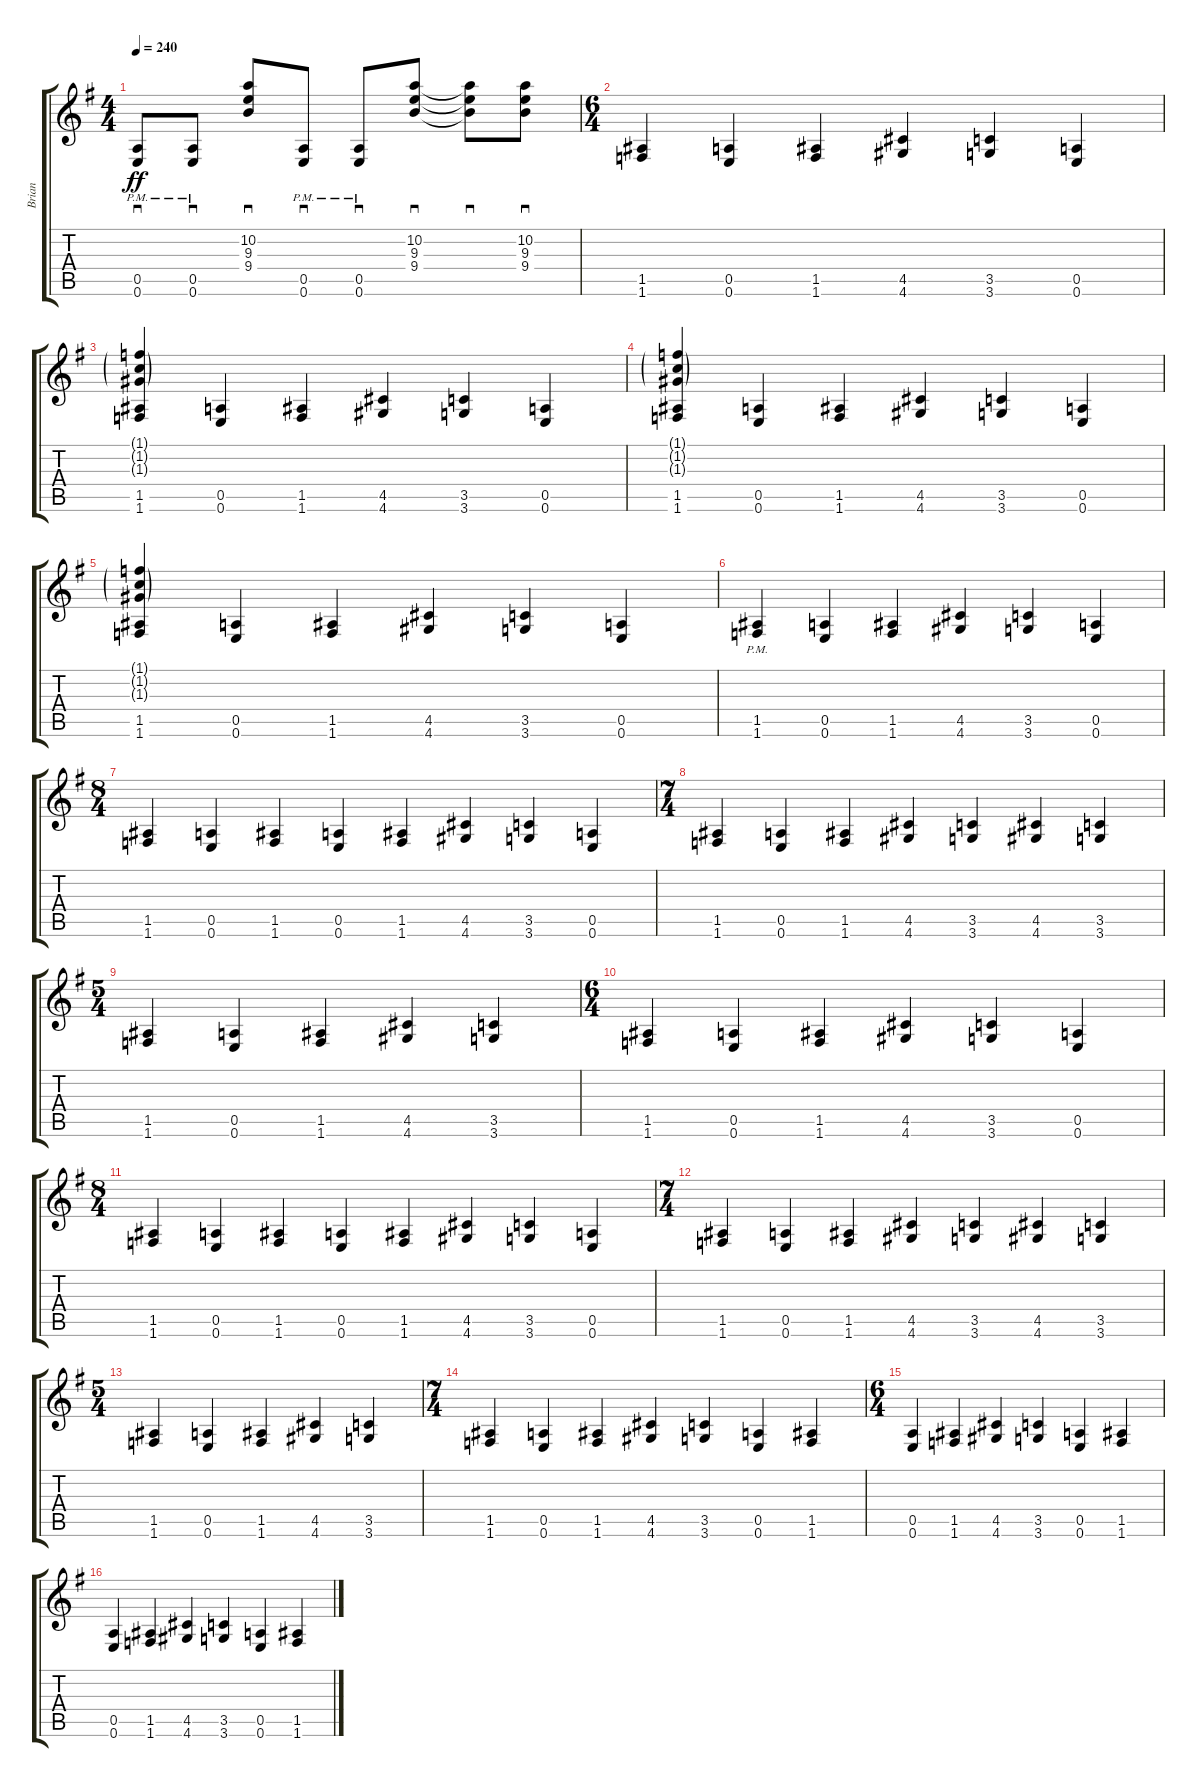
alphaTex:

\track ("Brian" "Brian") {instrument distortionguitar}
\staff {score tabs}
\tuning (E4 B3 G3 D3 A2 E2) {hide}
\ts (4 4)
\tempo 240
\clef g2
\ks g
(0.5{pm} 0.6{pm}).8{sd dy ff} (0.5{pm} 0.6{pm}).8{sd} (10.2 9.3 9.4).8{sd} (0.5{pm} 0.6{pm}).8{sd} (0.5{pm} 0.6{pm}).8{sd} (10.2 9.3 9.4).8{sd} (10.2{t} 9.3{t} 9.4{t}).8{sd} (10.2 9.3 9.4).8{sd} |
\ts (6 4)
(1.5 1.6).4 (0.5 0.6).4 (1.5 1.6).4 (4.5 4.6).4 (3.5 3.6).4 (0.5 0.6).4 |
(1.1{g} 1.2{g} 1.3{g} 1.5 1.6).4 (0.5 0.6).4 (1.5 1.6).4 (4.5 4.6).4 (3.5 3.6).4 (0.5 0.6).4 |
(1.1{g} 1.2{g} 1.3{g} 1.5 1.6).4 (0.5 0.6).4 (1.5 1.6).4 (4.5 4.6).4 (3.5 3.6).4 (0.5 0.6).4 |
(1.1{g} 1.2{g} 1.3{g} 1.5 1.6).4 (0.5 0.6).4 (1.5 1.6).4 (4.5 4.6).4 (3.5 3.6).4 (0.5 0.6).4 |
(1.5{pm} 1.6{pm}).4 (0.5 0.6).4 (1.5 1.6).4 (4.5 4.6).4 (3.5 3.6).4 (0.5 0.6).4 |
\ts (8 4)
(1.5 1.6).4 (0.5 0.6).4 (1.5 1.6).4 (0.5 0.6).4 (1.5 1.6).4 (4.5 4.6).4 (3.5 3.6).4 (0.5 0.6).4 |
\ts (7 4)
(1.5 1.6).4 (0.5 0.6).4 (1.5 1.6).4 (4.5 4.6).4 (3.5 3.6).4 (4.5 4.6).4 (3.5 3.6).4 |
\ts (5 4)
(1.5 1.6).4 (0.5 0.6).4 (1.5 1.6).4 (4.5 4.6).4 (3.5 3.6).4 |
\ts (6 4)
(1.5 1.6).4 (0.5 0.6).4 (1.5 1.6).4 (4.5 4.6).4 (3.5 3.6).4 (0.5 0.6).4 |
\ts (8 4)
(1.5 1.6).4 (0.5 0.6).4 (1.5 1.6).4 (0.5 0.6).4 (1.5 1.6).4 (4.5 4.6).4 (3.5 3.6).4 (0.5 0.6).4 |
\ts (7 4)
(1.5 1.6).4 (0.5 0.6).4 (1.5 1.6).4 (4.5 4.6).4 (3.5 3.6).4 (4.5 4.6).4 (3.5 3.6).4 |
\ts (5 4)
(1.5 1.6).4 (0.5 0.6).4 (1.5 1.6).4 (4.5 4.6).4 (3.5 3.6).4 |
\ts (7 4)
(1.5 1.6).4 (0.5 0.6).4 (1.5 1.6).4 (4.5 4.6).4 (3.5 3.6).4 (0.5 0.6).4 (1.5 1.6).4 |
\ts (6 4)
(0.5 0.6).4 (1.5 1.6).4 (4.5 4.6).4 (3.5 3.6).4 (0.5 0.6).4 (1.5 1.6).4 |
(0.5 0.6).4 (1.5 1.6).4 (4.5 4.6).4 (3.5 3.6).4 (0.5 0.6).4 (1.5 1.6).4
